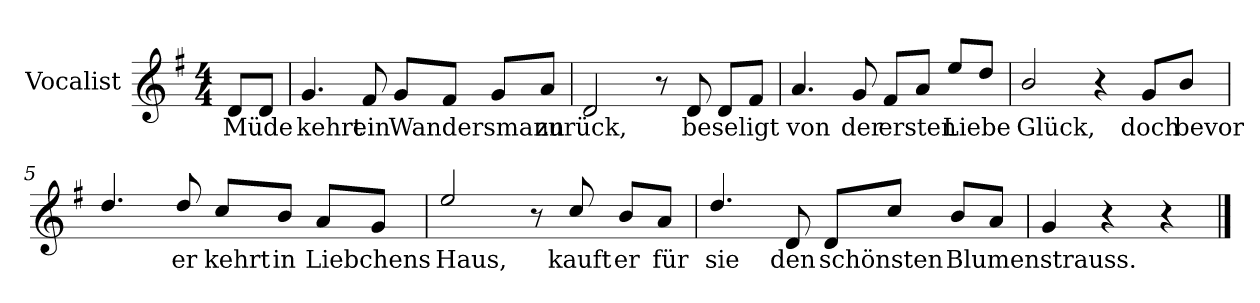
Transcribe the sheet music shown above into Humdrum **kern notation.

**kern	**text
*part1	*part1
*staff1	*staff1
*I"Vocalist	*
*k[f#]	*
*G:	*
*M4/4	*
=	=
8dL	Müde
8dJ	.
=1	=1
4.g	kehrt
8f#	ein
8gL	Wandersmann
8f#J	.
8gL	.
8aJ	zurück,
=2	=2
2d	.
8r	.
8d	beseligt
8dL	.
8f#J	.
=3	=3
4.a	von
8g	der
8f#L	ersten
8aJ	.
8ee/L	Liebe
8dd/J	.
=4	=4
2b/	Glück,
4r	.
8gL	doch
8b/J	bevor
=5	=5
4.dd/	.
8dd/	er
8cc/L	kehrt
8b/J	in
8aL	Liebchens
8gJ	.
=6	=6
2ee/	Haus,
8r	.
8cc/	kauft
8b/L	er
8aJ	für
=7	=7
4.dd/	sie
8d	den
8dL	schönsten
8cc/J	.
8b/L	Blumenstrauss.
8aJ	.
=8	=8
4g	.
4r	.
4r	.
==	==
*-	*-
